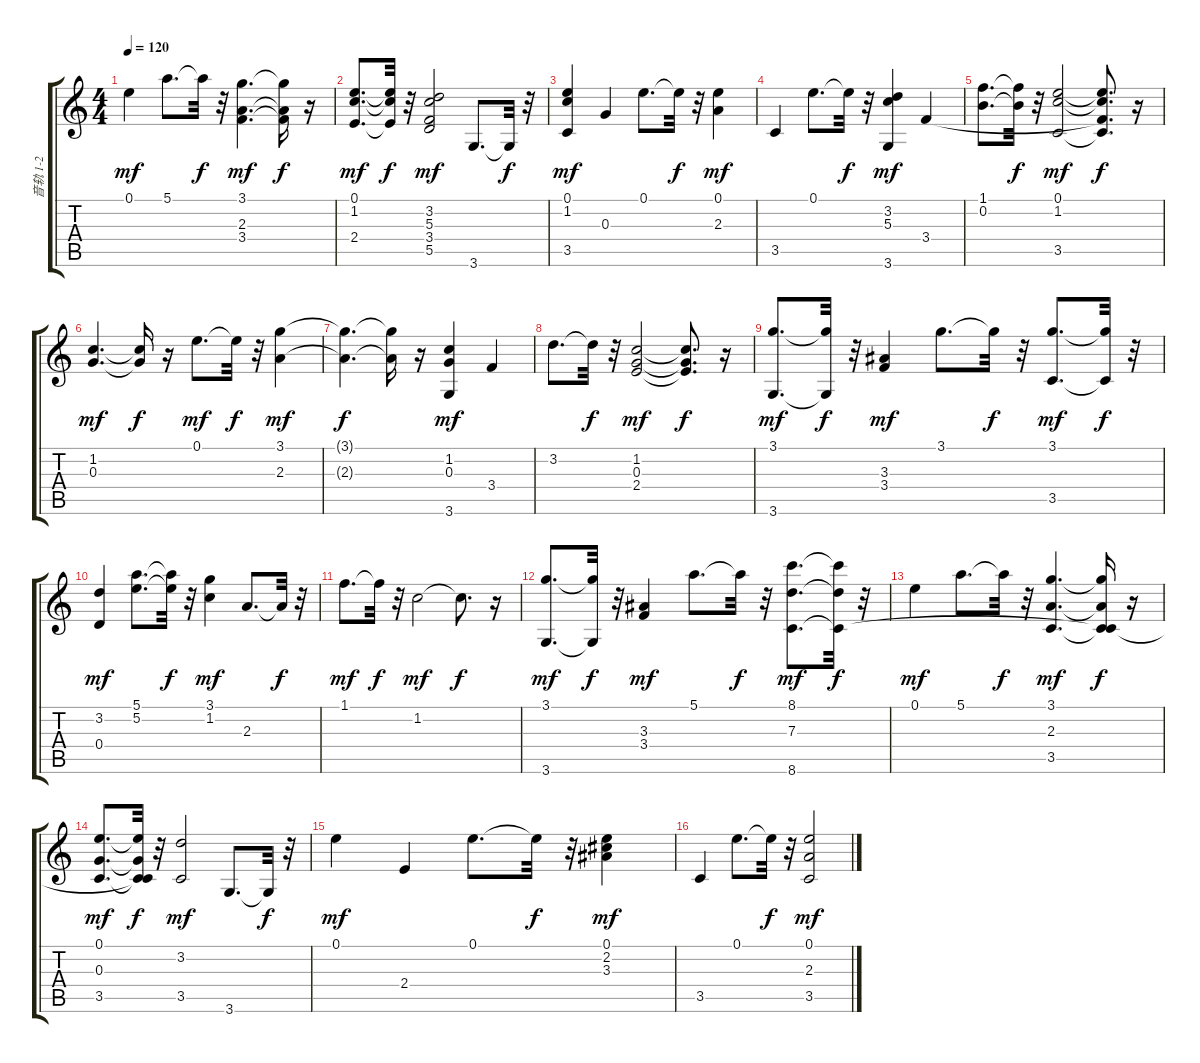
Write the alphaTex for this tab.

\track ("音轨 1-2" "音轨 1-2") {instrument acousticguitarsteel}
\staff {score tabs}
\tuning (E4 B3 G3 D3 A2 E2) {hide}
\ts (4 4)
\tempo 120
\clef g2
\ks c
0.1.4{dy mf} 5.1.8{d} 5.1{t}.32{dy f} r.32 (3.1 2.3 3.4).4{d dy mf} (3.1{t} 2.3{t} 3.4{t}).16{dy f} r.16 |
(0.1 1.2 2.4).8{d dy mf} (0.1{t} 1.2{t} 2.4{t}).32{dy f} r.32 (3.2 5.3 3.4 5.5).2{dy mf} 3.6.8{d} 3.6{t}.32{dy f} r.32 |
(0.1 1.2 3.5).4{dy mf} 0.3.4 0.1.8{d} 0.1{t}.32{dy f} r.32 (0.1 2.3).4{dy mf} |
3.5.4 0.1.8{d} 0.1{t}.32{dy f} r.32 (3.2 5.3 3.6).4{dy mf} 3.4.4 |
(1.1 0.2).8{d} (1.1{t} 0.2{t}).32{dy f} r.32 (0.1 1.2 3.5).2{dy mf} (0.1{t} 1.2{t} 3.4{t} 3.5{t}).8{d dy f} r.16 |
(1.2 0.3).4{d dy mf} (1.2{t} 0.3{t}).16{dy f} r.16 0.1.8{d dy mf} 0.1{t}.32{dy f} r.32 (3.1 2.3).4{dy mf} |
(3.1{t} 2.3{t}).4{d dy f} (3.1{t} 2.3{t}).16 r.16 (1.2 0.3 3.6).4{dy mf} 3.4.4 |
3.2.8{d} 3.2{t}.32{dy f} r.32 (1.2 0.3 2.4).2{dy mf} (1.2{t} 0.3{t} 2.4{t}).8{d dy f} r.16 |
(3.1 3.6).8{d dy mf} (3.1{t} 3.6{t}).32{dy f} r.32 (3.3 3.4).4{dy mf} 3.1.8{d} 3.1{t}.32{dy f} r.32 (3.1 3.5).8{d dy mf} (3.1{t} 3.5{t}).32{dy f} r.32 |
(3.2 0.4).4{dy mf} (5.1 5.2).8{d} (5.1{t} 5.2{t}).32{dy f} r.32 (3.1 1.2).4{dy mf} 2.3.8{d} 2.3{t}.32{dy f} r.32 |
1.1.8{d dy mf} 1.1{t}.32{dy f} r.32 1.2.2{dy mf} 1.2{t}.8{d dy f} r.16 |
(3.1 3.6).8{d dy mf} (3.1{t} 3.6{t}).32{dy f} r.32 (3.3 3.4).4{dy mf} 5.1.8{d} 5.1{t}.32{dy f} r.32 (8.1 7.3 8.6).8{d dy mf} (8.1{t} 7.3{t} 8.6{t}).32{dy f} r.32 |
0.1.4{dy mf} 5.1.8{d} 5.1{t}.32{dy f} r.32 (3.1 2.3 3.5).4{d dy mf} (3.1{t} 2.3{t} 3.5{t} 8.6{t}).16{dy f} r.16 |
(0.1 0.3 3.5).8{d dy mf} (0.1{t} 0.3{t} 3.5{t} 8.6{t}).32{dy f} r.32 (3.2 3.5).2{dy mf} 3.6.8{d} 3.6{t}.32{dy f} r.32 |
0.1.4{dy mf} 2.4.4 0.1.8{d} 0.1{t}.32{dy f} r.32 (0.1 2.2 3.3).4{dy mf} |
3.5.4 0.1.8{d} 0.1{t}.32{dy f} r.32 (0.1 2.3 3.5).2{dy mf}
